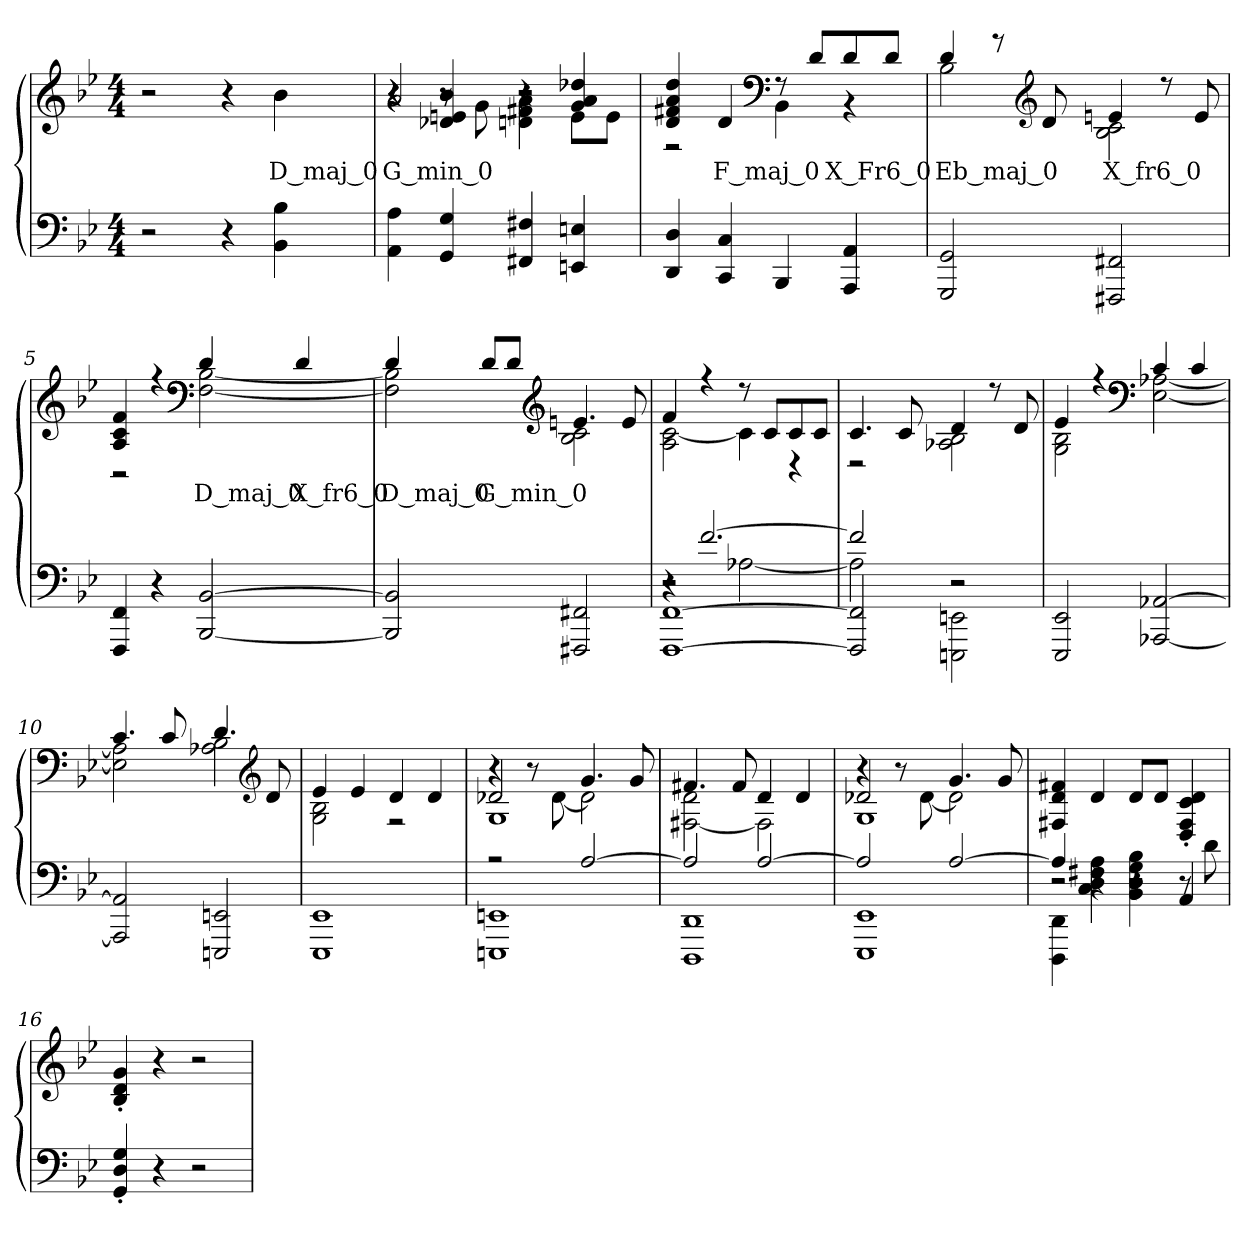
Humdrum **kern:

**kern	**kern	**text	**dynam
*part1	*part1	*part1	*part1
*staff2	*staff1	*staff1	*staff1/2
*clefF4	*clefG2	*	*
*k[b-e-]	*k[b-e-]	*	*
*M4/4	*M4/4	*	*
=1	=1	=1	=1
!	!	!	!LO:DY:a
2r	2r	.	M.M. = 72
4r	4r	.	.
4BB-\ 4B-\	4b-\	D_maj_0	.
=2	=2	=2	=2
*	*^	*	*
*	*	*^	*	*
4AA\ 4A\	2a/	4r	4r	G_min_0	.
4GG/ 4G/	.	8r	4d-X/ 4en/ 4b-/	.	.
.	.	8g\	.	.	.
4FF#X/ 4F#X/	4r	4dn\ 4f#X\ 4a\	2r	.	.
4EEn/ 4En/	4g/ 4a/ 4dd-X/	8e\L	.	.	.
.	.	8e\J	.	.	.
*	*	*v	*v	*	*
=3	=3	=3	=3	=3
4DD/ 4D/	4d/ 4f#X/ 4a/ 4dd/	2r	.	.
4CC/ 4C/	4d/	.	F_maj_0	.
*	*clefF4	*	*	*
4BBB-/	8r	4BB-\	.	.
.	8d/L	.	.	.
4AAA/ 4AA/	8d/	4r	X_Fr6_0	.
.	8d/J	.	.	.
=4	=4	=4	=4	=4
2GGG/ 2GG/	4d/	2B-\	Eb_maj_0	.
.	8r	.	.	.
*	*clefG2	*	*	*
.	8d/	.	.	.
2FFF#X/ 2FF#X/	4en/	2B-\ 2c\	X_fr6_0	.
.	8r	.	.	.
.	8e/	.	.	.
=5	=5	=5	=5	=5
4FFF/ 4FF/	4A/ 4c/ 4f/	2r	.	.
4r	4r	.	.	.
*	*clefF4	*	*	*
[2BBB-/ [2BB-/	4d/	[2F\ [2B-\	D_maj_0	.
.	4d/	.	X_fr6_0	.
=6	=6	=6	=6	=6
2BBB-]/ 2BB-]/	4d/	2F]\ 2B-]\	D_maj_0	.
.	8d/L	.	G_min_0	.
.	8d/J	.	.	.
*	*clefG2	*	*	*
2FFF#X/ 2FF#X/	4.en/	2B-\ 2c\	.	.
.	8e/	.	.	.
=7	=7	=7	=7	=7
*^	*	*	*	*
*	*^	*	*	*	*
4r	2r	[1FFF [1FF	4f/	2A\ [2c\	.	.
[2.f/	.	.	4r	.	.	.
.	[2A-X\	.	8r	4c\]	.	.
.	.	.	8c/L	.	.	.
.	.	.	8c/	4r	.	.
.	.	.	8c/J	.	.	.
=8	=8	=8	=8	=8	=8	=8
2f/]	2A-\]	2FFF]/ 2FF]/	4.c/	2r	.	.
.	.	.	8c/	.	.	.
2r	2EEEn\ 2EEn\	2r	4d/	2A-X\ 2B-\	.	.
.	.	.	8r	.	.	.
.	.	.	8d/	.	.	.
*v	*v	*v	*	*	*	*
=9	=9	=9	=9	=9
2EEE-/ 2EE-/	4e-/	2G\ 2B-\	.	.
.	4r	.	.	.
*	*clefF4	*	*	*
[2AAA-X/ [2AA-X/	4c/	[2E-\ [2A-X\	.	.
.	4c/	.	.	.
=10	=10	=10	=10	=10
2AAA-]/ 2AA-]/	4.c/	2E-]\ 2A-]\	.	.
.	8c/	.	.	.
2EEEn/ 2EEn/	4.d/	2A-X\ 2B-\	.	.
*	*clefG2	*	*	*
.	8d/	.	.	.
=11	=11	=11	=11	=11
1EEE- 1EE-	4e-/	2G\ 2B-\	.	.
.	4e-/	.	.	.
.	4d/	2r	.	.
.	4d/	.	.	.
=12	=12	=12	=12	=12
*^	*	*^	*	*
2r	1EEEn 1EEn	2d-X/	4r	1G	.	.
.	.	.	8r	.	.	.
.	.	.	[8d-\	.	.	.
[2A/	.	4.g/	2d-\]	.	.	.
.	.	8g/	.	.	.	.
*	*	*	*v	*v	*	*
=13	=13	=13	=13	=13	=13
2A/]	1DDD 1DD	4.f#X/	[2F#X\ 2d\	.	.
.	.	8f#/	.	.	.
[2A/	.	4d/	2F#\]	.	.
.	.	4d/	.	.	.
=14	=14	=14	=14	=14	=14
*	*	*	*^	*	*
2A/]	1EEE- 1EE-	2d-X/	4r	1G	.	.
.	.	.	8r	.	.	.
.	.	.	[8d-\	.	.	.
[2A/	.	4.g/	2d-\]	.	.	.
.	.	8g/	.	.	.	.
*	*	*v	*v	*v	*	*
=15	=15	=15	=15	=15
*	*^	*	*	*
4A/]	4DDD\ 4DD\	2r	4F#X/ 4d/ 4f#X/	.	.
4r	4C\ 4D\ 4F#X\ 4A\	.	4d/	.	.
2r	4BB-\ 4D\ 4G\ 4B-\	4r	8d/L	.	.
.	.	.	8d/J	.	.
.	8r	4AA/	4D'/ 4F#'/ 4c'/ 4d'/	.	.
.	8d\	.	.	.	.
*v	*v	*v	*	*	*
=16	=16	=16	=16
4GG'/ 4D'/ 4G'/	4B-'/ 4d'/ 4g'/	.	.
4r	4r	.	.
2r	2r	.	.
=	=	=	=
*-	*-	*-	*-
